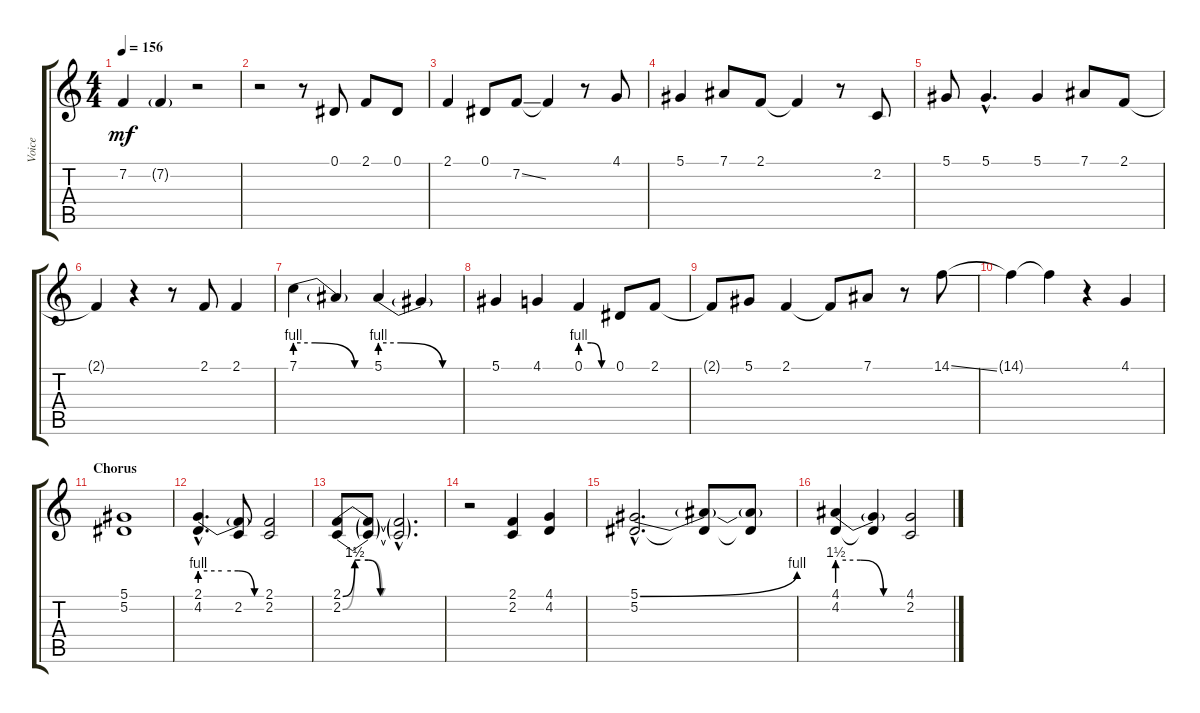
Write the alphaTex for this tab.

\track ("Voice" "Voice") {instrument lead2sawtooth}
\staff {score tabs}
\tuning (Eb4 Bb3 Gb3 Db3 Ab2 Eb2) {hide}
\ts (4 4)
\tempo 156
\clef g2
\ks c
7.2{t}.4{dy mf} 7.2{g}.4 r.2 |
r.2 r.8 0.1.8 2.1.8 0.1.8 |
2.1.4 0.1.8 7.2{ss}.8 7.2{t}.4 r.8 4.1.8 |
5.1.4 7.1.8 2.1.8 2.1{t}.4 r.8 2.2.8 |
5.1.8 5.1{hac}.4{d} 5.1.4 7.1.8 2.1.8 |
2.1{t}.4 r.4 r.8 2.1.8 2.1.4 |
7.1{be (custom 0 4 15 4 45 0 60 0)}.4 7.1{t}.4 5.1{be (custom 0 4 15 4 45 0 60 0)}.4 5.1{t}.4 |
5.1.4 4.1.4 0.1{be (custom 0 4 20 4 40 0 60 0)}.4 0.1.8 2.1.8 |
2.1{t}.8 5.1.8 2.1.4 2.1{t}.8 7.1.8 r.8 14.1{ss}.8 |
14.1{t}.4 14.1{t}.4 r.4 4.1.4 |
\section ("" "Chorus")
(5.1 5.2).1 |
(2.1{be (custom 0 4 20 4 35 4 50 0 60 0) hac} 4.2{hac}).4{d} (2.1{t} 2.2).8 (2.1 2.2).2 |
(2.1{be (custom 0 0 7 6 10 6 15 6 22 0 30 0 45 0 60 0)} 2.2{be (custom 0 0 7 6 15 6 23 0 45 0 60 0)}).8 (2.1{t} 2.2{t}).8 (2.1{hac t} 2.2{hac t}).2{d} |
r.2 (2.1 2.2).4 (4.1 4.2).4 |
(5.1{be (bend 0 0 60 4) hac} 5.2{hac}).2{d} (5.1{t} 5.2{t}).8 (5.1{t} 5.2{t}).8 |
(4.1{be (custom 0 6 20 6 40 0 60 0)} 4.2).4 (4.1{t} 4.2{t}).4 (4.1 2.2).2
